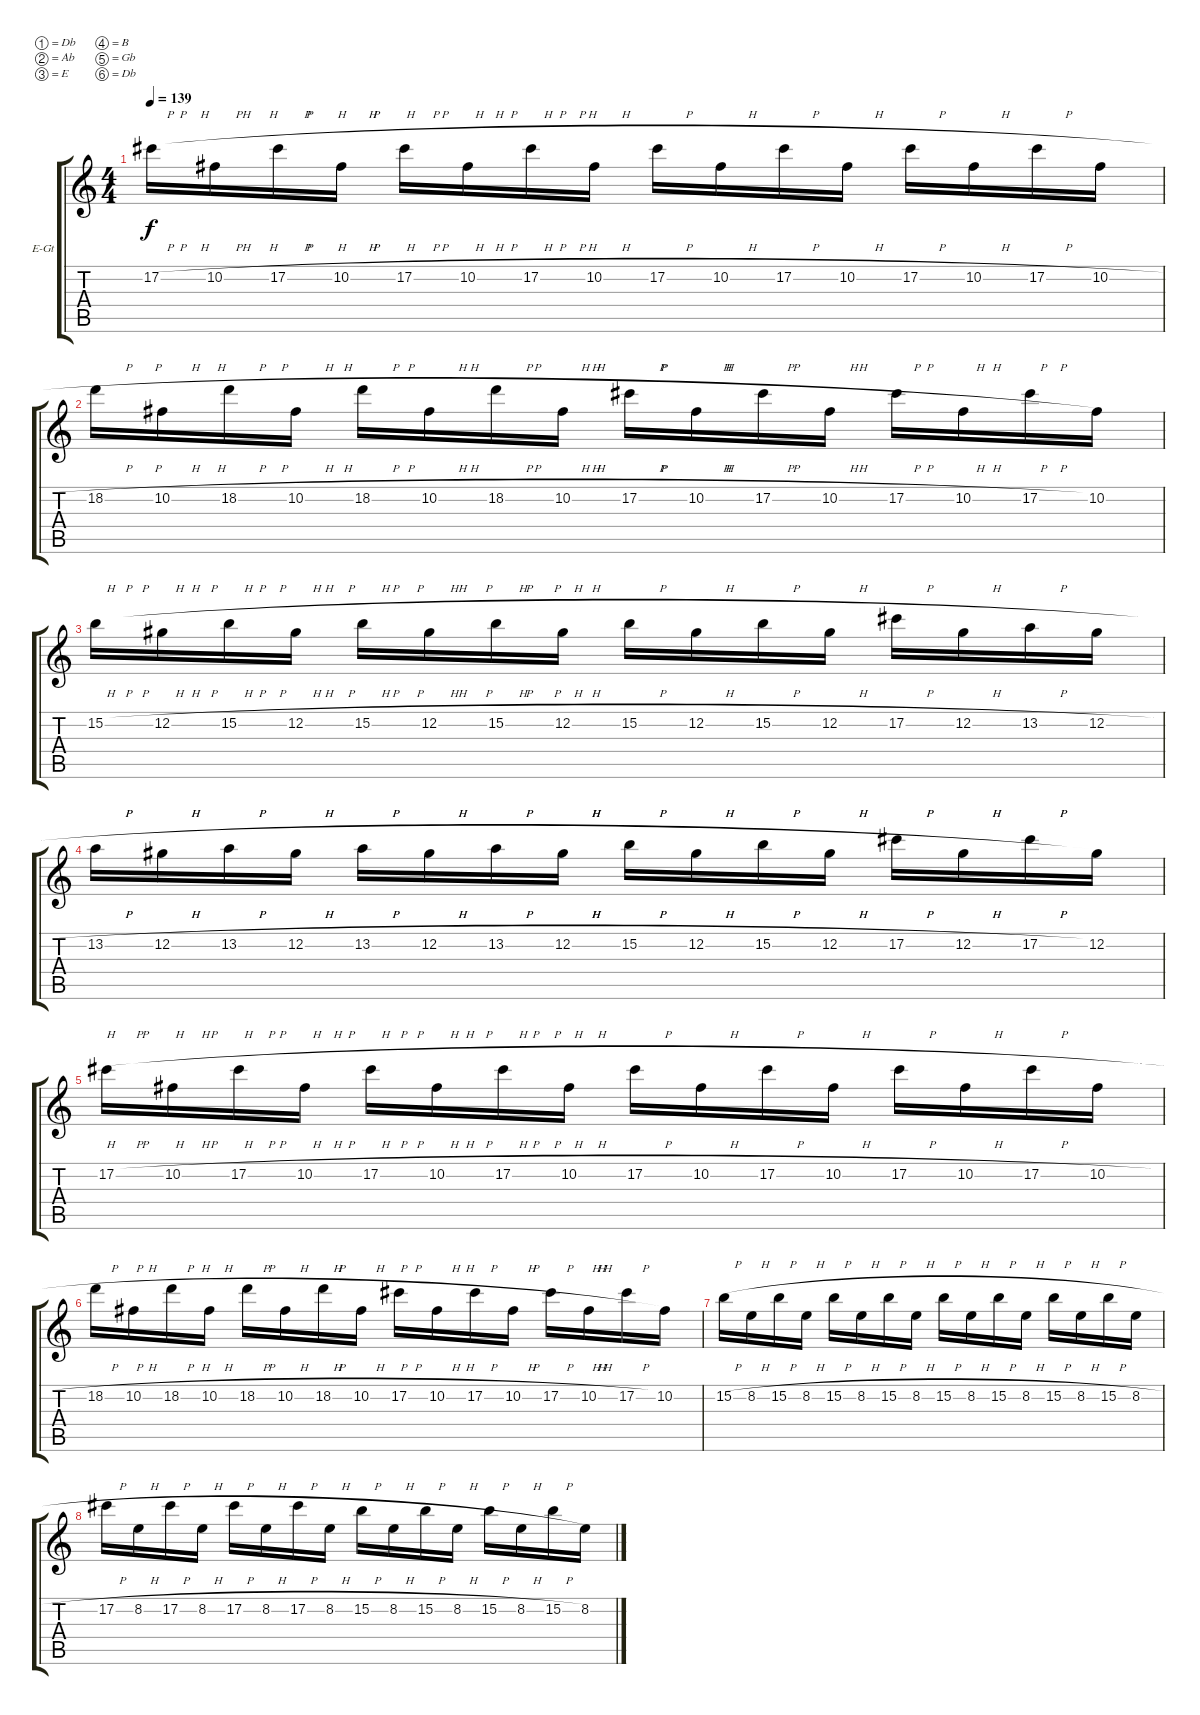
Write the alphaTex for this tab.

\bracketExtendMode groupsimilarinstruments
\firstSystemTrackNameOrientation horizontal
\otherSystemsTrackNameOrientation horizontal
\track ("Electric Guitar 1" "E-Gt") {instrument distortionguitar}
\staff {score tabs}
\tuning (Db4 Ab3 E3 B2 Gb2 Db2)
\ts (4 4)
\tempo 139
\clef g2
\ks c
17.2{h}.16{dy f} 10.2{h}.16 17.2{h}.16 10.2{h}.16 17.2{h}.16 10.2{h}.16 17.2{h}.16 10.2{h}.16 17.2{h}.16 10.2{h}.16 17.2{h}.16 10.2{h}.16 17.2{h}.16 10.2{h}.16 17.2{h}.16 10.2{h}.16 |
\scale
0.367959 18.2{h}.16 10.2{h}.16 18.2{h}.16 10.2{h}.16 18.2{h}.16 10.2{h}.16 18.2{h}.16 10.2{h}.16 17.2{h}.16 10.2{h}.16 17.2{h}.16 10.2{h}.16 17.2{h}.16 10.2{h}.16 17.2{h}.16 10.2.16 |
\scale
0.175637 15.2{h}.16 12.2{h}.16 15.2{h}.16 12.2{h}.16 15.2{h}.16 12.2{h}.16 15.2{h}.16 12.2{h}.16 15.2{h}.16 12.2{h}.16 15.2{h}.16 12.2{h}.16 17.2{h}.16 12.2{h}.16 13.2{h}.16 12.2{h}.16 |
\scale
0.455117 13.2{h}.16 12.2{h}.16 13.2{h}.16 12.2{h}.16 13.2{h}.16 12.2{h}.16 13.2{h}.16 12.2{h}.16 15.2{h}.16 12.2{h}.16 15.2{h}.16 12.2{h}.16 17.2{h}.16 12.2{h}.16 17.2{h}.16 12.2.16 |
17.2{h}.16 10.2{h}.16 17.2{h}.16 10.2{h}.16 17.2{h}.16 10.2{h}.16 17.2{h}.16 10.2{h}.16 17.2{h}.16 10.2{h}.16 17.2{h}.16 10.2{h}.16 17.2{h}.16 10.2{h}.16 17.2{h}.16 10.2{h}.16 |
18.2{h}.16 10.2{h}.16 18.2{h}.16 10.2{h}.16 18.2{h}.16 10.2{h}.16 18.2{h}.16 10.2{h}.16 17.2{h}.16 10.2{h}.16 17.2{h}.16 10.2{h}.16 17.2{h}.16 10.2{h}.16 17.2{h}.16 10.2.16 |
15.2{h}.16 8.2{h}.16 15.2{h}.16 8.2{h}.16 15.2{h}.16 8.2{h}.16 15.2{h}.16 8.2{h}.16 15.2{h}.16 8.2{h}.16 15.2{h}.16 8.2{h}.16 15.2{h}.16 8.2{h}.16 15.2{h}.16 8.2{h}.16 |
17.2{h}.16 8.2{h}.16 17.2{h}.16 8.2{h}.16 17.2{h}.16 8.2{h}.16 17.2{h}.16 8.2{h}.16 15.2{h}.16 8.2{h}.16 15.2{h}.16 8.2{h}.16 15.2{h}.16 8.2{h}.16 15.2{h}.16 8.2.16
